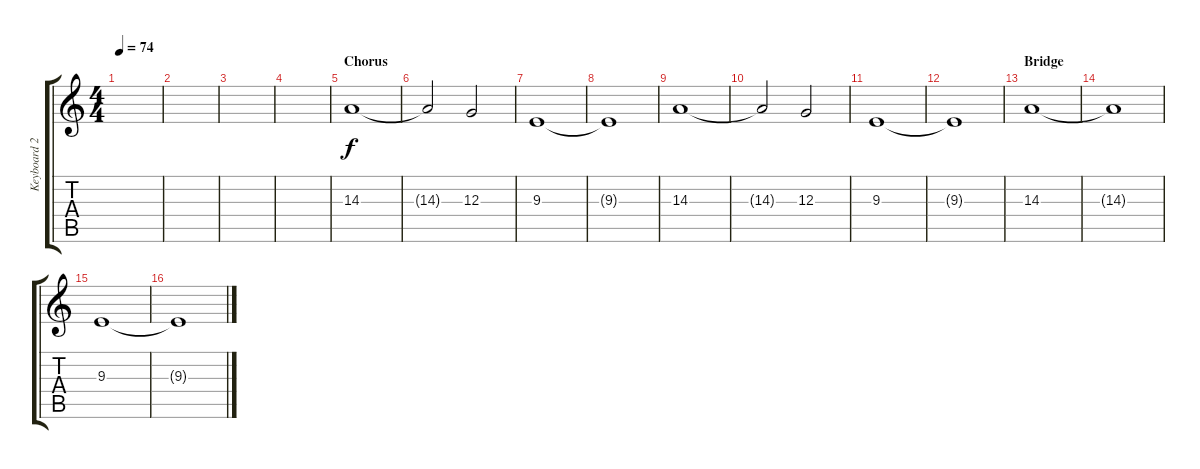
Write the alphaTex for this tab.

\track ("Keyboard 2" "Keyboard 2") {instrument stringensemble2}
\staff {score tabs}
\tuning (E4 B3 G3 D3 A2 E2) {hide}
\ts (4 4)
\tempo 74
\clef g2
\ks c
|
|
|
|
\section ("" "Chorus")
14.3.1 |
14.3{t}.2 12.3.2 |
9.3.1 |
9.3{t}.1 |
14.3.1 |
14.3{t}.2 12.3.2 |
9.3.1 |
9.3{t}.1 |
\section ("" "Bridge")
14.3.1 |
14.3{t}.1 |
9.3.1 |
9.3{t}.1
